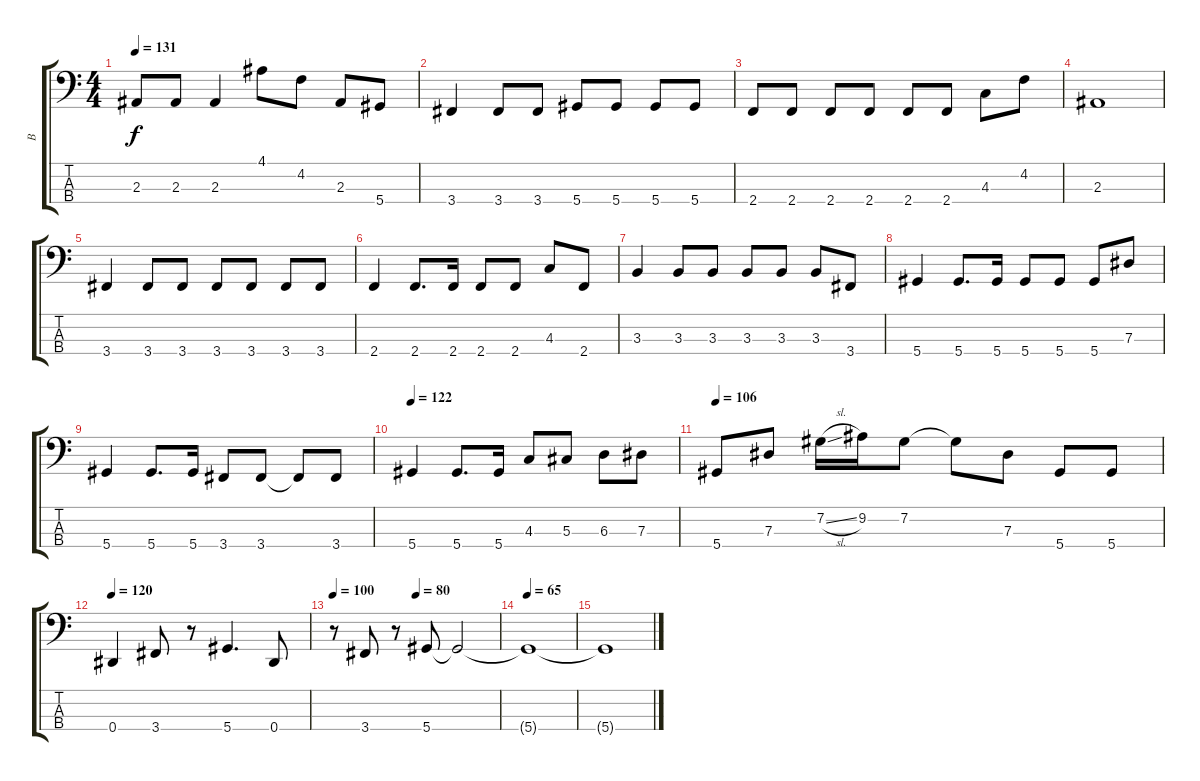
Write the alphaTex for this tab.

\track ("B" "B") {instrument electricbassfinger}
\staff {score tabs}
\tuning (Gb2 Db2 Ab1 Eb1) {hide}
\ts (4 4)
\tempo 131
\clef f4
\ks c
2.3.8{dy f} 2.3.8 2.3.4 4.1.8 4.2.8 2.3.8 5.4.8 |
3.4.4 3.4.8 3.4.8 5.4.8 5.4.8 5.4.8 5.4.8 |
2.4.8 2.4.8 2.4.8 2.4.8 2.4.8 2.4.8 4.3.8 4.2.8 |
2.3.1 |
3.4.4 3.4.8 3.4.8 3.4.8 3.4.8 3.4.8 3.4.8 |
2.4.4 2.4.8{d} 2.4.16 2.4.8 2.4.8 4.3.8 2.4.8 |
3.3.4 3.3.8 3.3.8 3.3.8 3.3.8 3.3.8 3.4.8 |
5.4.4 5.4.8{d} 5.4.16 5.4.8 5.4.8 5.4.8 7.3.8 |
5.4.4 5.4.8{d} 5.4.16 3.4.8 3.4.8 3.4{t}.8 3.4.8 |
\tempo 122
5.4.4 5.4.8{d} 5.4.16 4.3.8 5.3.8 6.3.8 7.3.8 |
\tempo 106
5.4.8 7.3.8 7.2{sl}.16 9.2.16 7.2.8 7.2{t}.8 7.3.8 5.4.8 5.4.8 |
\tempo 90
\tempo 120
0.4.4 3.4.8 r.8 5.4.4{d} 0.4.8 |
\tempo 98
\tempo 100
\tempo (80 0.5)
r.8 3.4.8 r.8 5.4.8 5.4{t}.2 |
\tempo 90
\tempo 80
\tempo 65
5.4{t}.1 |
5.4{t}.1
